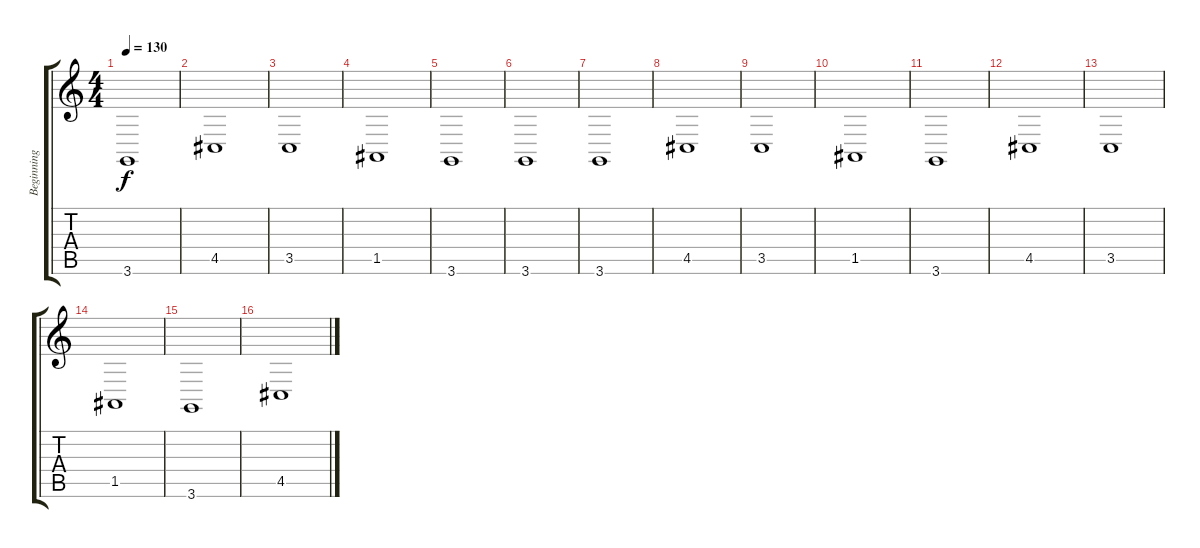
\track ("Beginning - End" "Beginning ") {instrument synthstrings2}
\staff {score tabs}
\tuning (E4 B3 G3 D3 A2 E2) {hide}
\ts (4 4)
\tempo 130
\clef g2
\ks c
3.6.1{dy f instrument synthstrings2} |
4.5.1 |
3.5.1 |
1.5.1 |
3.6.1 |
3.6.1 |
3.6.1 |
4.5.1 |
3.5.1 |
1.5.1 |
3.6.1 |
4.5.1 |
3.5.1 |
1.5.1 |
3.6.1 |
4.5.1
